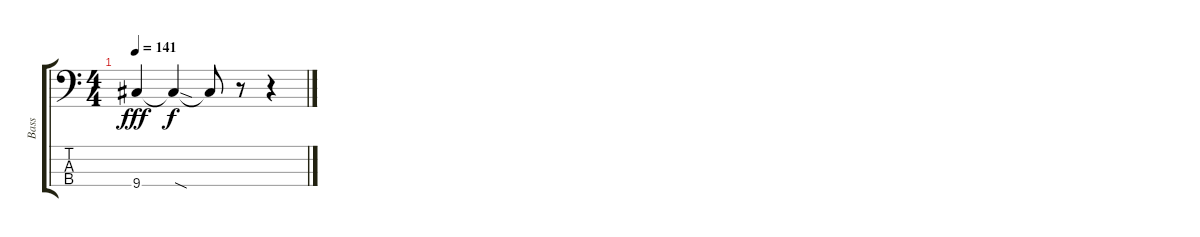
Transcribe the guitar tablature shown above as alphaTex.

\track ("Bass" "Bass") {instrument electricbassfinger}
\staff {score tabs}
\tuning (G2 D2 A1 E1) {hide}
\ts (4 4)
\tempo 141
\clef f4
\ks c
9.4.4{dy fff} 9.4{sod t}.4{dy f} 9.4{t}.8 r.8 r.4
